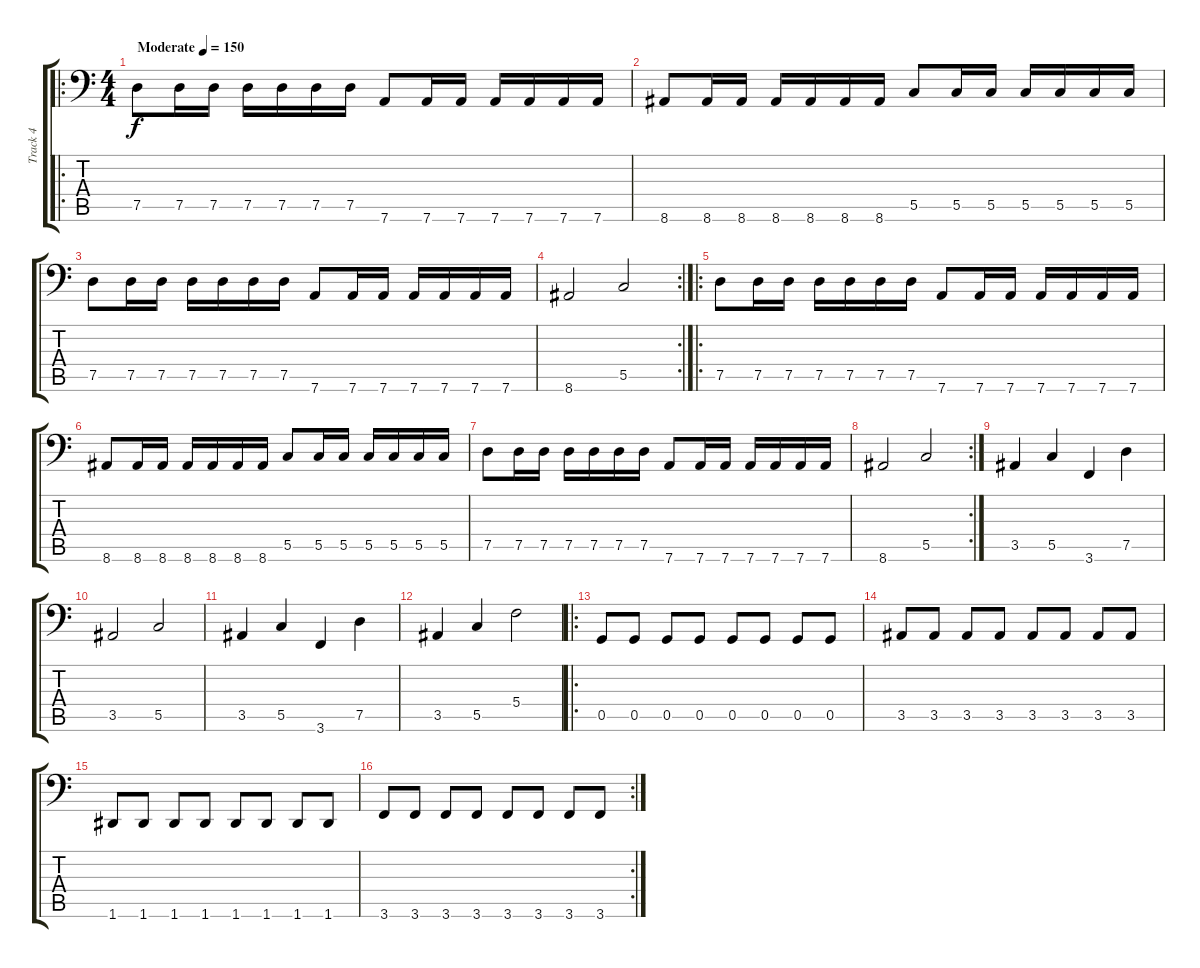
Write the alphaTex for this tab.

\track ("Track 4" "Track 4") {instrument electricbasspick}
\staff {score tabs}
\tuning (D3 A2 F2 C2 G1 D1) {hide}
\ro
\ts (4 4)
\tempo (150 "Moderate")
\clef f4
\ks c
7.5.8{dy f instrument electricbasspick} 7.5.16 7.5.16 7.5.16 7.5.16 7.5.16 7.5.16 7.6.8 7.6.16 7.6.16 7.6.16 7.6.16 7.6.16 7.6.16 |
8.6.8 8.6.16 8.6.16 8.6.16 8.6.16 8.6.16 8.6.16 5.5.8 5.5.16 5.5.16 5.5.16 5.5.16 5.5.16 5.5.16 |
7.5.8 7.5.16 7.5.16 7.5.16 7.5.16 7.5.16 7.5.16 7.6.8 7.6.16 7.6.16 7.6.16 7.6.16 7.6.16 7.6.16 |
\rc 2
8.6.2 5.5.2 |
\ro
7.5.8 7.5.16 7.5.16 7.5.16 7.5.16 7.5.16 7.5.16 7.6.8 7.6.16 7.6.16 7.6.16 7.6.16 7.6.16 7.6.16 |
8.6.8 8.6.16 8.6.16 8.6.16 8.6.16 8.6.16 8.6.16 5.5.8 5.5.16 5.5.16 5.5.16 5.5.16 5.5.16 5.5.16 |
7.5.8 7.5.16 7.5.16 7.5.16 7.5.16 7.5.16 7.5.16 7.6.8 7.6.16 7.6.16 7.6.16 7.6.16 7.6.16 7.6.16 |
\rc 2
8.6.2 5.5.2 |
3.5.4 5.5.4 3.6.4 7.5.4 |
3.5.2 5.5.2 |
3.5.4 5.5.4 3.6.4 7.5.4 |
3.5.4 5.5.4 5.4.2 |
\ro
0.5.8 0.5.8 0.5.8 0.5.8 0.5.8 0.5.8 0.5.8 0.5.8 |
3.5.8 3.5.8 3.5.8 3.5.8 3.5.8 3.5.8 3.5.8 3.5.8 |
1.6.8 1.6.8 1.6.8 1.6.8 1.6.8 1.6.8 1.6.8 1.6.8 |
\rc 2
3.6.8 3.6.8 3.6.8 3.6.8 3.6.8 3.6.8 3.6.8 3.6.8
